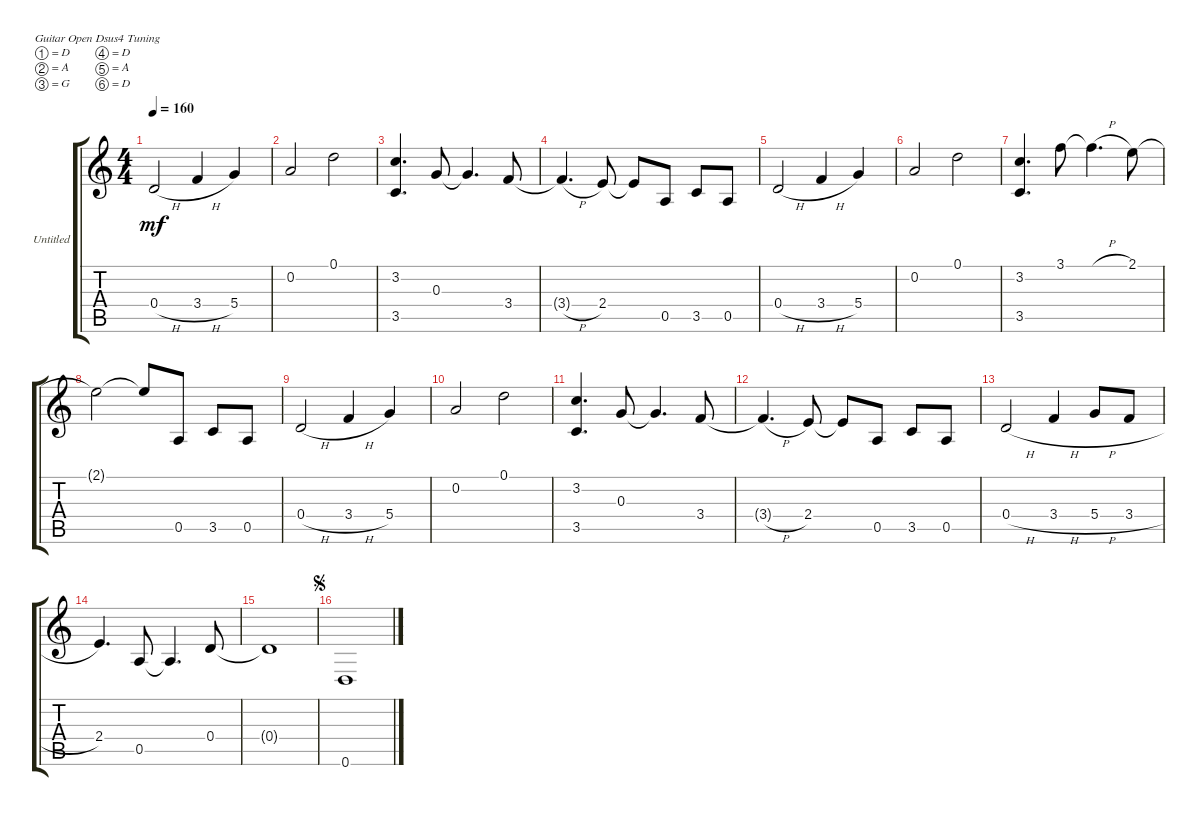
\bracketExtendMode groupsimilarinstruments
\firstSystemTrackNameOrientation horizontal
\otherSystemsTrackNameOrientation horizontal
\track ("Untitled" "Untitled") {instrument acousticguitarsteel}
\staff {score tabs}
\tuning (D4 A3 G3 D3 A2 D2)
\ts (4 4)
\tempo 160
\clef g2
\ks c
0.4{h}.2{dy mf} 3.4{h}.4 5.4.4 |
0.2.2 0.1.2 |
(3.2 3.5).4{d} 0.3.8 0.3{t}.4{d} 3.4.8 |
3.4{h t}.4{d} 2.4.8 2.4{t}.8 0.5.8 3.5.8 0.5.8 |
0.4{h}.2 3.4{h}.4 5.4.4 |
0.2.2 0.1.2 |
(3.2 3.5).4{d} 3.1.8 3.1{h t}.4{d} 2.1.8 |
2.1{t}.2 2.1{t}.8 0.5.8 3.5.8 0.5.8 |
0.4{h}.2 3.4{h}.4 5.4.4 |
0.2.2 0.1.2 |
(3.2 3.5).4{d} 0.3.8 0.3{t}.4{d} 3.4.8 |
3.4{h t}.4{d} 2.4.8 2.4{t}.8 0.5.8 3.5.8 0.5.8 |
0.4{h}.2 3.4{h}.4 5.4{h}.8 3.4{h}.8 |
2.4.4{d} 0.5.8 0.5{t}.4{d} 0.4.8 |
0.4{t}.1 |
\jump segno
0.6.1
